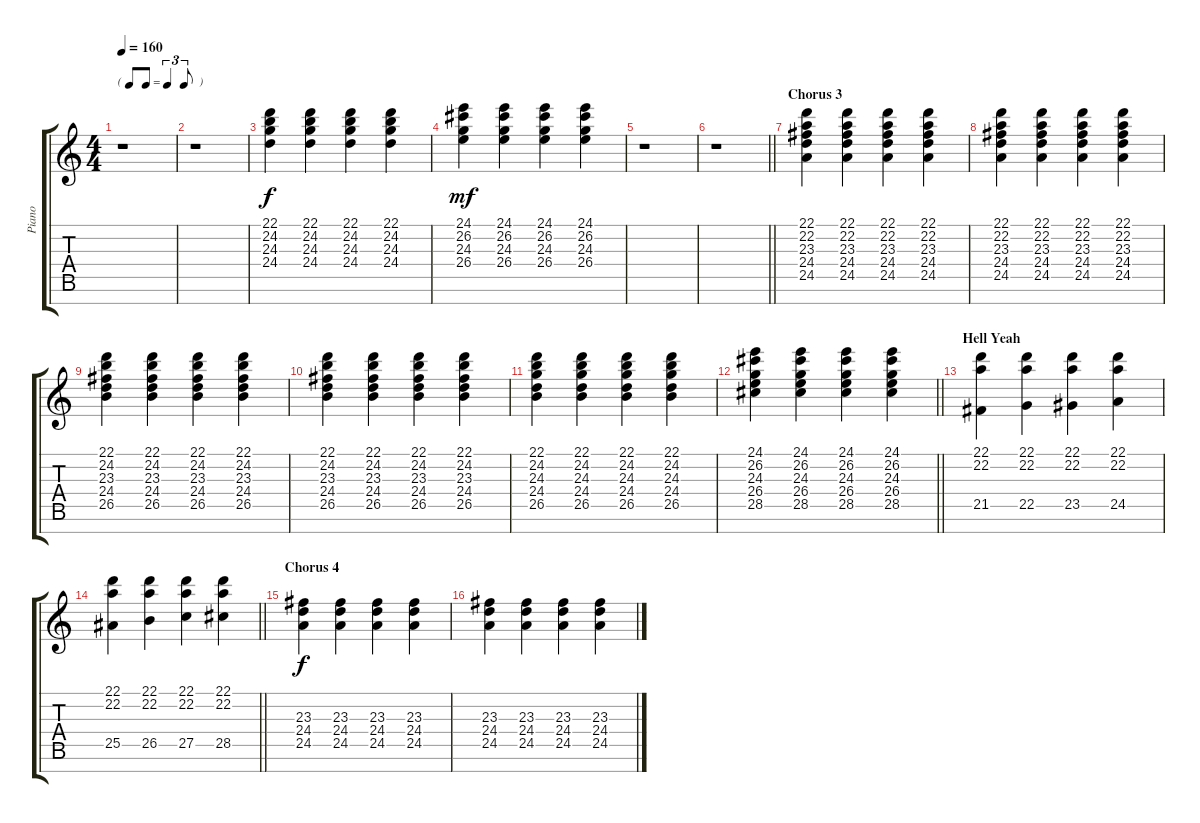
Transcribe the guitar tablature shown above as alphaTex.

\track ("Piano" "Piano") {instrument brightacousticpiano}
\staff {score tabs}
\tuning (E4 B3 G3 D3 A2 E2 B1) {hide}
\ts (4 4)
\tf triplet8th
\tempo 160
\clef g2
\ks c
r.1{dy f} |
r.1 |
(22.1 24.2 24.3 24.4).4 (22.1 24.2 24.3 24.4).4 (22.1 24.2 24.3 24.4).4 (22.1 24.2 24.3 24.4).4 |
(24.1 26.2 24.3 26.4).4{dy mf} (24.1 26.2 24.3 26.4).4 (24.1 26.2 24.3 26.4).4 (24.1 26.2 24.3 26.4).4 |
r.1 |
\barLineRight lightlight
r.1 |
\section ("" "Chorus 3")
(22.1 22.2 23.3 24.4 24.5).4 (22.1 22.2 23.3 24.4 24.5).4 (22.1 22.2 23.3 24.4 24.5).4 (22.1 22.2 23.3 24.4 24.5).4 |
(22.1 22.2 23.3 24.4 24.5).4 (22.1 22.2 23.3 24.4 24.5).4 (22.1 22.2 23.3 24.4 24.5).4 (22.1 22.2 23.3 24.4 24.5).4 |
(22.1 24.2 23.3 24.4 26.5).4 (22.1 24.2 23.3 24.4 26.5).4 (22.1 24.2 23.3 24.4 26.5).4 (22.1 24.2 23.3 24.4 26.5).4 |
(22.1 24.2 23.3 24.4 26.5).4 (22.1 24.2 23.3 24.4 26.5).4 (22.1 24.2 23.3 24.4 26.5).4 (22.1 24.2 23.3 24.4 26.5).4 |
(22.1 24.2 24.3 24.4 26.5).4 (22.1 24.2 24.3 24.4 26.5).4 (22.1 24.2 24.3 24.4 26.5).4 (22.1 24.2 24.3 24.4 26.5).4 |
\barLineRight lightlight
(24.1 26.2 24.3 26.4 28.5).4 (24.1 26.2 24.3 26.4 28.5).4 (24.1 26.2 24.3 26.4 28.5).4 (24.1 26.2 24.3 26.4 28.5).4 |
\section ("" "Hell Yeah")
(22.1 22.2 21.5).4 (22.1 22.2 22.5).4 (22.1 22.2 23.5).4 (22.1 22.2 24.5).4 |
\barLineRight lightlight
(22.1 22.2 25.5).4 (22.1 22.2 26.5).4 (22.1 22.2 27.5).4 (22.1 22.2 28.5).4 |
\section ("" "Chorus 4")
(23.3 24.4 24.5).4{dy f} (23.3 24.4 24.5).4 (23.3 24.4 24.5).4 (23.3 24.4 24.5).4 |
(23.3 24.4 24.5).4 (23.3 24.4 24.5).4 (23.3 24.4 24.5).4 (23.3 24.4 24.5).4
